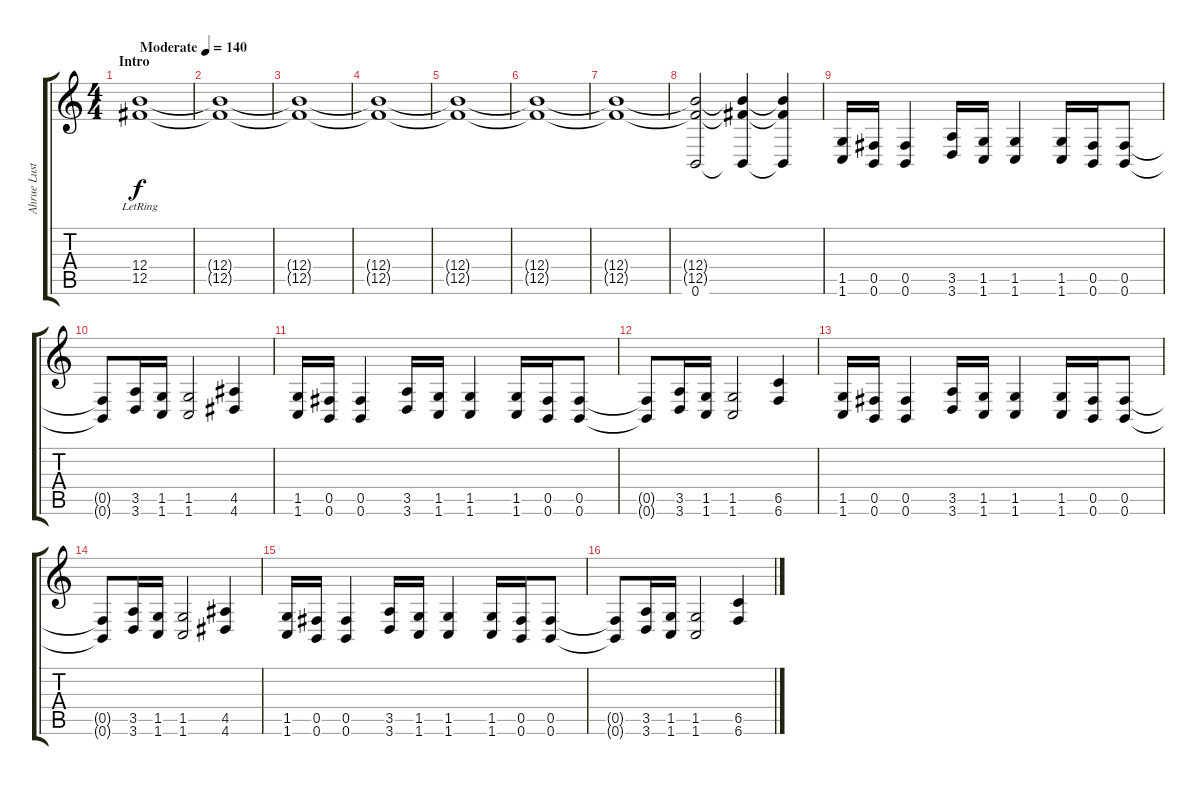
\track ("Ahrue Luster" "Ahrue Lust") {solo instrument distortionguitar}
\staff {score tabs}
\tuning (Db4 Ab3 E3 B2 Gb2 B1) {hide}
\ts (4 4)
\section ("" "Intro")
\tempo (140 "Moderate")
\clef g2
\ks c
(12.4 12.5{lr}).1{dy f instrument distortionguitar} |
(12.4{t} 12.5{t}).1 |
(12.4{t} 12.5{t}).1 |
(12.4{t} 12.5{t}).1 |
(12.4{t} 12.5{t}).1 |
(12.4{t} 12.5{t}).1 |
(12.4{t} 12.5{t}).1 |
(12.4{t} 12.5{t} 0.6).2 (12.4{t} 12.5{t} 0.6{t}).4 (12.4{t} 12.5{t} 0.6{t}).4 |
(1.5 1.6).16 (0.5 0.6).16 (0.5 0.6).4 (3.5 3.6).16 (1.5 1.6).16 (1.5 1.6).4 (1.5 1.6).16 (0.5 0.6).16 (0.5 0.6).8 |
(0.5{t} 0.6{t}).8 (3.5 3.6).16 (1.5 1.6).16 (1.5 1.6).2 (4.5 4.6).4 |
(1.5 1.6).16 (0.5 0.6).16 (0.5 0.6).4 (3.5 3.6).16 (1.5 1.6).16 (1.5 1.6).4 (1.5 1.6).16 (0.5 0.6).16 (0.5 0.6).8 |
(0.5{t} 0.6{t}).8 (3.5 3.6).16 (1.5 1.6).16 (1.5 1.6).2 (6.5 6.6).4 |
(1.5 1.6).16 (0.5 0.6).16 (0.5 0.6).4 (3.5 3.6).16 (1.5 1.6).16 (1.5 1.6).4 (1.5 1.6).16 (0.5 0.6).16 (0.5 0.6).8 |
(0.5{t} 0.6{t}).8 (3.5 3.6).16 (1.5 1.6).16 (1.5 1.6).2 (4.5 4.6).4 |
(1.5 1.6).16 (0.5 0.6).16 (0.5 0.6).4 (3.5 3.6).16 (1.5 1.6).16 (1.5 1.6).4 (1.5 1.6).16 (0.5 0.6).16 (0.5 0.6).8 |
(0.5{t} 0.6{t}).8 (3.5 3.6).16 (1.5 1.6).16 (1.5 1.6).2 (6.5 6.6).4
